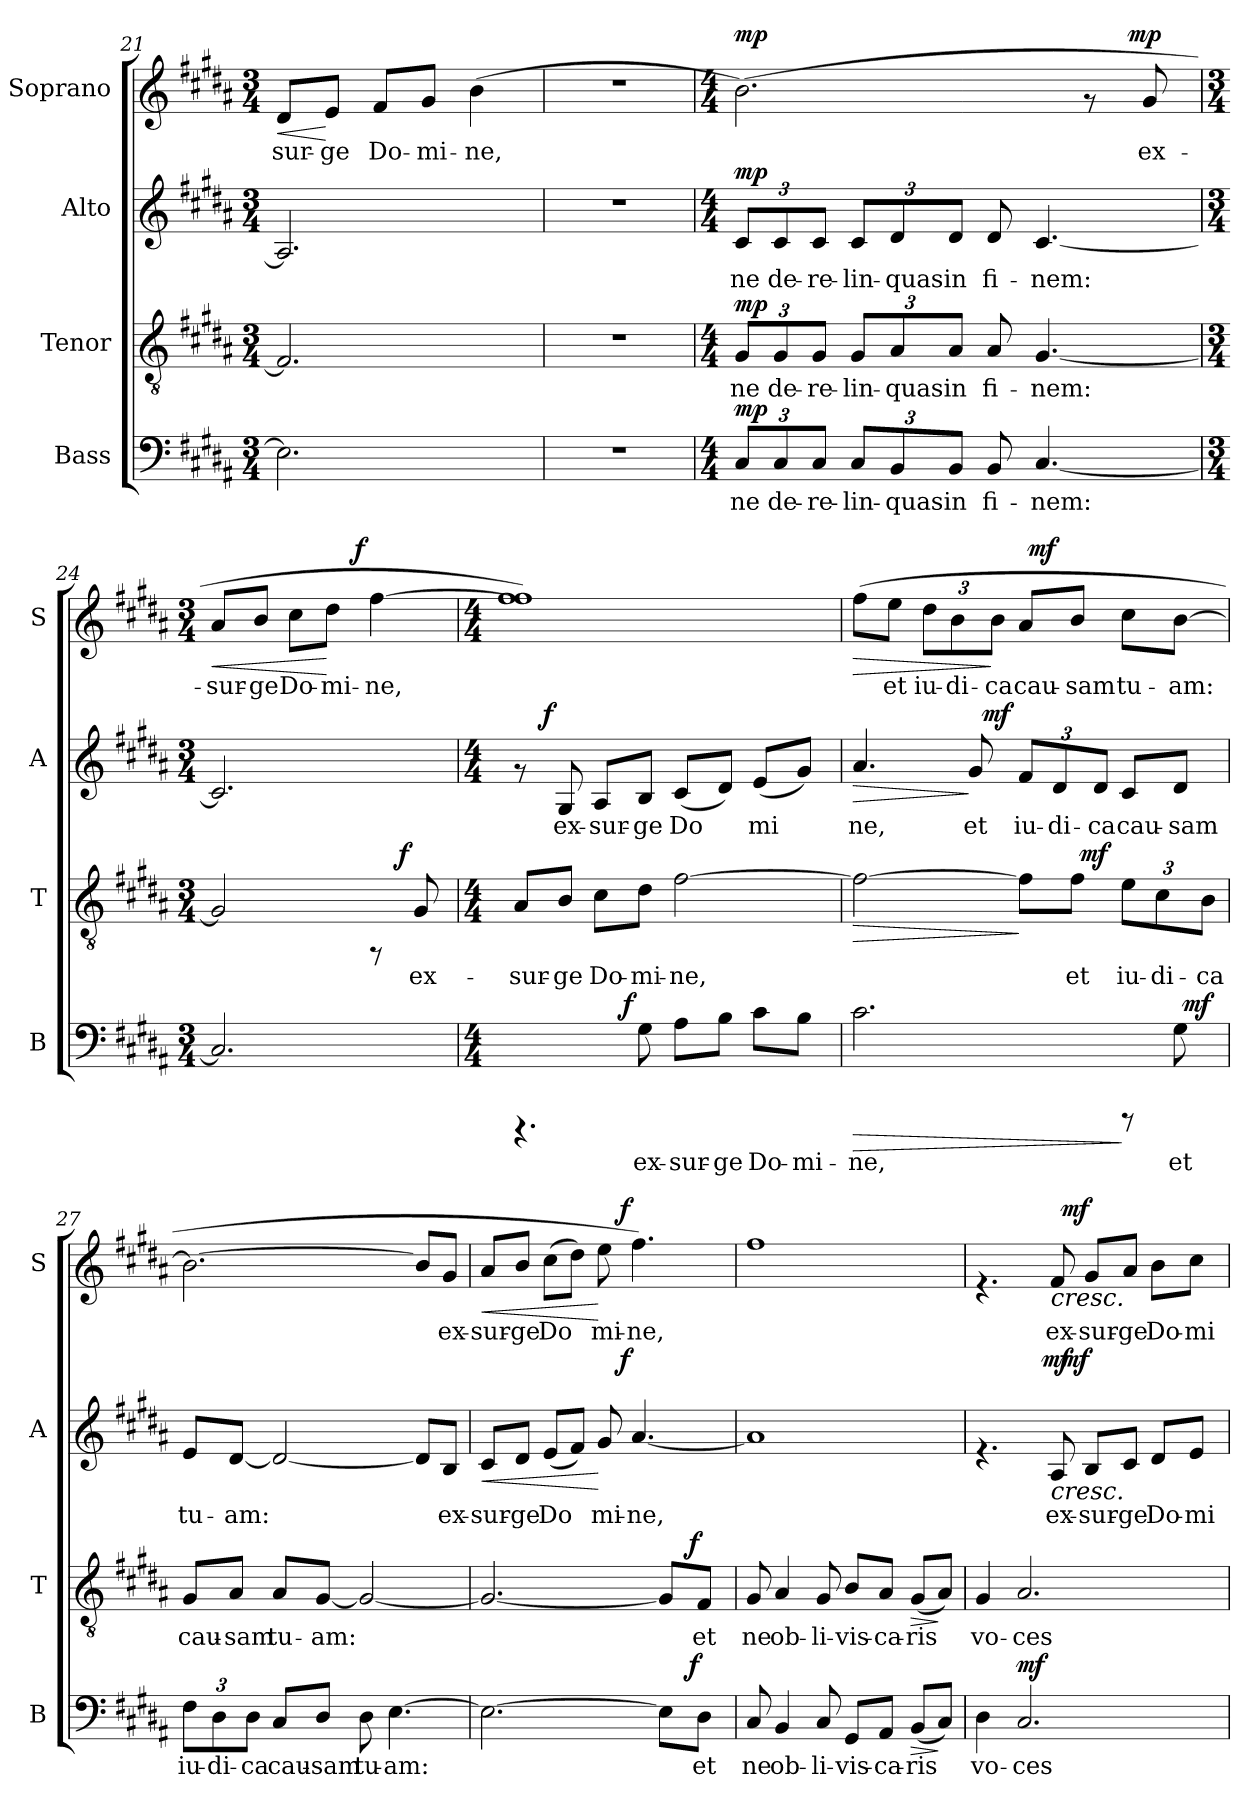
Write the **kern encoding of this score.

**kern	**text	**dynam	**kern	**text	**dynam	**kern	**text	**dynam	**kern	**text	**dynam
*part4	*part4	*part4	*part3	*part3	*part3	*part2	*part2	*part2	*part1	*part1	*part1
*staff4	*staff4	*staff4	*staff3	*staff3	*staff3	*staff2	*staff2	*staff2	*staff1	*staff1	*staff1
*I"Bass	*	*	*I"Tenor	*	*	*I"Alto	*	*	*I"Soprano	*	*
*I'B	*	*	*I'T	*	*	*I'A	*	*	*I'S	*	*
*clefF4	*	*	*clefGv2	*	*	*clefG2	*	*	*clefG2	*	*
*k[f#c#g#d#a#]	*	*	*k[f#c#g#d#a#]	*	*	*k[f#c#g#d#a#]	*	*	*k[f#c#g#d#a#]	*	*
*B:	*	*	*B:	*	*	*B:	*	*	*B:	*	*
*M3/4	*	*	*M3/4	*	*	*M3/4	*	*	*M3/4	*	*
=21	=21	=21	=21	=21	=21	=21	=21	=21	=21	=21	=21
!	!LO:LY:b:cj	!	!	!LO:LY:b:cj	!	!	!LO:LY:b:cj	!	!	!LO:LY:b:cj	!LO:HP:b
2.E\]	.	.	2.F#/]	.	.	2.A#/]	.	.	8d#/L	-sur-	<
!	!	!	!	!	!	!	!	!	!	!LO:LY:b:cj	!
.	.	.	.	.	.	.	.	.	8e/J	-ge	[
!	!	!	!	!	!	!	!	!	!	!LO:LY:b:cj	!
.	.	.	.	.	.	.	.	.	8f#/L	Do-	.
!	!	!	!	!	!	!	!	!	!	!LO:LY:b:cj	!
.	.	.	.	.	.	.	.	.	8g#/J	-mi-	.
!	!	!	!	!	!	!	!	!	!	!LO:LY:b:cj	!
.	.	.	.	.	.	.	.	.	(>4b\	-ne,	.
=22	=22	=22	=22	=22	=22	=22	=22	=22	=22	=22	=22
2.r	.	.	2.r	.	.	2.r	.	.	2.r	.	.
!!LO:PB:g=z
=23	=23	=23	=23	=23	=23	=23	=23	=23	=23	=23	=23
*M4/4	*	*	*M4/4	*	*	*M4/4	*	*	*M4/4	*	*
*Xbrackettup	*	*	*	*	*	*	*	*	*	*	*
!	!LO:LY:b:cj	!	!	!	!	!	!	!	!	!	!
*	*	*	*Xbrackettup	*	*	*	*	*	*	*	*
!	!	!	!	!LO:LY:b:cj	!	!	!	!	!	!	!
*	*	*	*	*	*	*Xbrackettup	*	*	*	*	*
!	!	!LO:DY:a	!	!	!LO:DY:a	!	!LO:LY:b:cj	!LO:DY:a	!	!LO:LY:b:cj	!LO:DY:a
*	*	*	*	*	*	*	*	*	*^	*	*
12C#/L	ne	mp	12G#/L	ne	mp	12c#/L	ne	mp	(<2.b\)	2ryy	.	mp
!	!LO:LY:b:cj	!	!	!LO:LY:b:cj	!	!	!LO:LY:b:cj	!	!	!	!	!
12C#/	de-	.	12G#/	de-	.	12c#/	de-	.	.	.	.	.
!	!LO:LY:b:cj	!	!	!LO:LY:b:cj	!	!	!LO:LY:b:cj	!	!	!	!	!
12C#/J	-re-	.	12G#/J	-re-	.	12c#/J	-re-	.	.	.	.	.
!	!LO:LY:b:cj	!	!	!LO:LY:b:cj	!	!	!LO:LY:b:cj	!	!	!	!	!
12C#/L	-lin-	.	12G#/L	-lin-	.	12c#/L	-lin-	.	.	.	.	.
!	!LO:LY:b:cj	!	!	!LO:LY:b:cj	!	!	!LO:LY:b:cj	!	!	!	!	!
12BB/	-quas	.	12A#/	-quas	.	12d#/	-quas	.	.	.	.	.
!	!LO:LY:b:cj	!	!	!LO:LY:b:cj	!	!	!LO:LY:b:cj	!	!	!	!	!
12BB/J	in	.	12A#/J	in	.	12d#/J	in	.	.	.	.	.
!	!LO:LY:b:cj	!	!	!LO:LY:b:cj	!	!	!LO:LY:b:cj	!	!	!	!	!
8BB/	fi-	.	8A#/	fi-	.	8d#/	fi-	.	.	4ryy	.	.
!	!LO:LY:b:cj	!	!	!LO:LY:b:cj	!	!	!LO:LY:b:cj	!	!	!	!	!
[<4.C#/	-nem:	.	[<4.G#/	-nem:	.	[<4.c#/	-nem:	.	.	.	.	.
.	.	.	.	.	.	.	.	.	8rf	16..ryy	.	.
!	!	!	!	!	!	!	!	!	!	!	!	!LO:DY:a
.	.	.	.	.	.	.	.	.	.	8ryy	.	mp
!	!	!	!	!	!	!	!	!	!	!	!LO:LY:b:cj	!
.	.	.	.	.	.	.	.	.	8g#/	.	ex-	.
.	.	.	.	.	.	.	.	.	.	64ryy	.	.
=24	=24	=24	=24	=24	=24	=24	=24	=24	=24	=24	=24	=24
*M3/4	*	*	*M3/4	*	*	*M3/4	*	*	*M3/4	*	*	*
!	!LO:LY:b:cj	!	!	!LO:LY:b:cj	!	!	!LO:LY:b:cj	!	!	!	!LO:LY:b:cj	!LO:HP:b
*	*	*	*^	*	*	*	*	*	*	*	*	*
2.C#/]	.	.	2G#/]	2ryy	.	.	2.c#/]	.	.	8a#/L	4...ryy	-sur-	<
!	!	!	!	!	!	!	!	!	!	!	!	!LO:LY:b:cj	!
.	.	.	.	.	.	.	.	.	.	8b/J	.	-ge	.
!	!	!	!	!	!	!	!	!	!	!	!	!LO:LY:b:cj	!
.	.	.	.	.	.	.	.	.	.	8cc#\L	.	Do-	.
!	!	!	!	!	!	!	!	!	!	!	!	!LO:LY:b:cj	!
.	.	.	.	.	.	.	.	.	.	8dd#\J	.	-mi-	[
!	!	!	!	!	!	!	!	!	!	!	!	!	!LO:DY:a
.	.	.	.	.	.	.	.	.	.	.	4ryy	.	f
!	!	!	!	!	!	!	!	!	!	!	!	!LO:LY:b:cj	!
.	.	.	8rFF	16.ryy	.	.	.	.	.	[>4ff#\	.	-ne,	.
!	!	!	!	!	!	!LO:DY:a	!	!	!	!	!	!	!
.	.	.	.	8ryy	.	f	.	.	.	.	.	.	.
!	!	!	!	!	!LO:LY:b:cj	!	!	!	!	!	!	!	!
.	.	.	8G#/	.	ex-	.	.	.	.	.	.	.	.
.	.	.	.	32ryy	.	.	.	.	.	.	32ryy	.	.
*	*	*	*v	*v	*	*	*	*	*	*v	*v	*	*
=25	=25	=25	=25	=25	=25	=25	=25	=25	=25	=25	=25
*M4/4	*	*	*M4/4	*	*	*M4/4	*	*	*M4/4	*	*
*	*	*	*^	*	*	*	*	*	*^	*	*
!	!	!	!	!	!LO:LY:b:cj	!	!	!	!	!	!	!LO:LY:b:cj	!
*^	*	*	*v	*v	*	*	*^	*	*	*v	*v	*	*
4.rCCC	4ryy	.	.	8A#/L	-sur-	.	8rf	16.ryy	.	.	1ff# 1ff#])	.	.
!	!	!	!	!	!	!	!	!	!	!LO:DY:a	!	!	!
.	.	.	.	.	.	.	.	2ryy	.	f	.	.	.
!	!	!	!	!	!LO:LY:b:cj	!	!	!	!LO:LY:b:cj	!	!	!	!
.	.	.	.	8B/J	-ge	.	8G#/	.	ex-	.	.	.	.
!	!	!	!	!	!LO:LY:b:cj	!	!	!	!LO:LY:b:cj	!	!	!	!
.	16.ryy	.	.	8c#\L	Do-	.	8A#/L	.	-sur-	.	.	.	.
!	!	!	!LO:DY:a	!	!	!	!	!	!	!	!	!	!
.	2ryy	.	f	.	.	.	.	.	.	.	.	.	.
!	!	!LO:LY:b:cj	!	!	!LO:LY:b:cj	!	!	!	!LO:LY:b:cj	!	!	!	!
8G#\	.	ex-	.	8d#\J	-mi-	.	8B/J	.	-ge	.	.	.	.
!	!	!LO:LY:b:cj	!	!	!LO:LY:b:cj	!	!	!	!LO:LY:b:cj	!	!	!	!
8A#\L	.	-sur-	.	[>2f#\	-ne,	.	(<8c#/L	.	Do-	.	.	.	.
.	.	.	.	.	.	.	.	4ryy	.	.	.	.	.
!	!	!LO:LY:b:cj	!	!	!	!	!	!	!LO:LY:b:cj	!	!	!	!
8B\J	.	-ge	.	.	.	.	8d#/J)	.	--	.	.	.	.
!	!	!LO:LY:b:cj	!	!	!	!	!	!	!LO:LY:b:cj	!	!	!	!
8c#\L	.	Do-	.	.	.	.	(<8e/L	.	-mi-	.	.	.	.
.	8ryy	.	.	.	.	.	.	8ryy	.	.	.	.	.
!	!	!LO:LY:b:cj	!	!	!	!	!	!	!LO:LY:b:cj	!	!	!	!
8B\J	.	-mi-	.	.	.	.	8g#/J)	.	--	.	.	.	.
.	32ryy	.	.	.	.	.	.	32ryy	.	.	.	.	.
!!LO:PB:g=z
=26	=26	=26	=26	=26	=26	=26	=26	=26	=26	=26	=26	=26	=26
!	!	!LO:LY:b:cj	!LO:HP:b	!	!LO:LY:b:cj	!LO:HP:b	!	!	!LO:LY:b:cj	!LO:HP:b	!	!LO:LY:b:cj	!LO:HP:b
*	*	*	*	*^	*	*	*	*	*	*	*^	*	*
2.c#\	2ryy	-ne,	>	2f#\_>	2ryy	.	>	4.a#/	4ryy	-ne,	>	(<8ff#\L	2ryy	.	>
!	!	!	!	!	!	!	!	!	!	!	!	!	!	!LO:LY:b:cj	!
.	.	.	.	.	.	.	.	.	.	.	.	8ee\J	.	et	.
*	*	*	*	*	*	*	*	*	*	*	*	*Xbrackettup	*	*	*
!	!	!	!	!	!	!	!	!	!	!	!	!	!	!LO:LY:b:cj	!
.	.	.	.	.	.	.	.	.	8ryy	.	.	12dd#\L	.	iu-	.
!	!	!	!	!	!	!	!	!	!	!	!	!	!	!LO:LY:b:cj	!
.	.	.	.	.	.	.	.	.	.	.	.	12b\	.	-di-	.
!	!	!	!	!	!	!	!	!	!	!LO:LY:b:cj	!	!	!	!	!
.	.	.	.	.	.	.	.	8g#/	32ryy	et	]	.	.	.	.
!	!	!	!	!	!	!	!	!	!	!	!LO:DY:a	!	!	!	!
.	.	.	.	.	.	.	.	.	2ryy	.	mf	.	.	.	.
!	!	!	!	!	!	!	!	!	!	!	!	!	!	!LO:LY:b:cj	!
.	.	.	.	.	.	.	.	.	.	.	.	12b\J	.	-ca	]
!	!	!	!	!	!	!LO:LY:b:cj	!	!	!	!LO:LY:b:cj	!	!	!	!LO:LY:b:cj	!
.	4ryy	.	.	8f#\L]	8ryy	.	]	12f#/L	.	iu-	.	8a#/L	64ryy	cau-	.
!	!	!	!	!	!	!	!	!	!	!	!	!	!	!	!LO:DY:a
.	.	.	.	.	.	.	.	.	.	.	.	.	4ryy	.	mf
!	!	!	!	!	!	!	!	!	!	!LO:LY:b:cj	!	!	!	!	!
.	.	.	.	.	.	.	.	12d#/	.	-di-	.	.	.	.	.
!	!	!	!	!	!	!LO:LY:b:cj	!	!	!	!	!	!	!	!LO:LY:b:cj	!
.	.	.	.	8f#\J	64ryy	et	.	.	.	.	.	8b/J	.	-sam	.
!	!	!	!	!	!	!	!LO:DY:a	!	!	!	!	!	!	!	!
.	.	.	.	.	4ryy	.	mf	.	.	.	.	.	.	.	.
!	!	!	!	!	!	!	!	!	!	!LO:LY:b:cj	!	!	!	!	!
.	.	.	.	.	.	.	.	12d#/J	.	-ca	.	.	.	.	.
!	!	!	!	!	!	!LO:LY:b:cj	!	!	!	!LO:LY:b:cj	!	!	!	!LO:LY:b:cj	!
8rCCC	8ryy	.	]	12e\L	.	iu-	.	8c#/L	.	cau-	.	8cc#\L	.	tu-	.
.	.	.	.	.	.	.	.	.	.	.	.	.	8...ryy	.	.
!	!	!	!	!	!	!LO:LY:b:cj	!	!	!	!	!	!	!	!	!
.	.	.	.	12c#\	.	-di-	.	.	.	.	.	.	.	.	.
!	!	!LO:LY:b:cj	!	!	!	!	!	!	!	!LO:LY:b:cj	!	!	!	!LO:LY:b:cj	!
8G#\	64ryy	et	.	.	.	.	.	8d#/J	.	-sam	.	[>8b\J	.	-am:	.
!	!	!	!LO:DY:a	!	!	!	!	!	!	!	!	!	!	!	!
.	16..ryy	.	mf	.	16..ryy	.	.	.	.	.	.	.	.	.	.
.	.	.	.	.	.	.	.	.	16.ryy	.	.	.	.	.	.
!	!	!	!	!	!	!LO:LY:b:cj	!	!	!	!	!	!	!	!	!
.	.	.	.	12B\J	.	-ca	.	.	.	.	.	.	.	.	.
=27	=27	=27	=27	=27	=27	=27	=27	=27	=27	=27	=27	=27	=27	=27	=27
!	!	!LO:LY:b:cj	!	!	!	!LO:LY:b:cj	!	!	!	!LO:LY:b:cj	!	!	!	!LO:LY:b:cj	!
*v	*v	*	*	*	*	*	*	*v	*v	*	*	*v	*v	*	*
*	*	*	*v	*v	*	*	*	*	*	*	*	*
12F#\L	iu-	.	8G#/L	cau-	.	8e/L	tu-	.	2.b\_>	.	.
!	!LO:LY:b:cj	!	!	!	!	!	!	!	!	!	!
12D#\	-di-	.	.	.	.	.	.	.	.	.	.
!	!	!	!	!LO:LY:b:cj	!	!	!LO:LY:b:cj	!	!	!	!
.	.	.	8A#/J	-sam	.	[<8d#/J	-am:	.	.	.	.
!	!LO:LY:b:cj	!	!	!	!	!	!	!	!	!	!
12D#\J	-ca	.	.	.	.	.	.	.	.	.	.
!	!LO:LY:b:cj	!	!	!LO:LY:b:cj	!	!	!LO:LY:b:cj	!	!	!	!
8C#/L	cau-	.	8A#/L	tu-	.	2d#/_<	.	.	.	.	.
!	!LO:LY:b:cj	!	!	!LO:LY:b:cj	!	!	!	!	!	!	!
8D#/J	-sam	.	[<8G#/J	-am:	.	.	.	.	.	.	.
!	!LO:LY:b:cj	!	!	!LO:LY:b:cj	!	!	!	!	!	!	!
8D#\	tu-	.	2G#/_<	.	.	.	.	.	.	.	.
!	!LO:LY:b:cj	!	!	!	!	!	!	!	!	!	!
[>4.E\	-am:	.	.	.	.	.	.	.	.	.	.
!	!	!	!	!	!	!	!LO:LY:b:cj	!	!	!LO:LY:b:cj	!
.	.	.	.	.	.	8d#/L]	.	.	8b/L]	.	.
!	!	!	!	!	!	!	!LO:LY:b:cj	!	!	!LO:LY:b:cj	!
.	.	.	.	.	.	8B/J	ex-	.	8g#/J	ex-	.
=28	=28	=28	=28	=28	=28	=28	=28	=28	=28	=28	=28
!	!LO:LY:b:cj	!	!	!LO:LY:b:cj	!	!	!LO:LY:b:cj	!LO:HP:b	!	!LO:LY:b:cj	!LO:HP:b
*^	*	*	*^	*	*	*^	*	*	*^	*	*
2.E\_>	2ryy	.	.	2.G#/_<	2ryy	.	.	8c#/L	2ryy	-sur-	<	8a#/L	2ryy	-sur-	<
!	!	!	!	!	!	!	!	!	!	!LO:LY:b:cj	!	!	!	!LO:LY:b:cj	!
.	.	.	.	.	.	.	.	8d#/J	.	-ge	.	8b/J	.	-ge	.
!	!	!	!	!	!	!	!	!	!	!LO:LY:b:cj	!	!	!	!LO:LY:b:cj	!
.	.	.	.	.	.	.	.	(<8e/L	.	Do-	.	(>8cc#\L	.	Do-	.
!	!	!	!	!	!	!	!	!	!	!LO:LY:b:cj	!	!	!	!LO:LY:b:cj	!
.	.	.	.	.	.	.	.	8f#/J)	.	--	.	8dd#\J)	.	--	.
!	!	!	!	!	!	!	!	!	!	!LO:LY:b:cj	!	!	!	!LO:LY:b:cj	!
.	4ryy	.	.	.	4ryy	.	.	8g#/	16.ryy	-mi-	[	8ee\	16.ryy	-mi-	[
!	!	!	!	!	!	!	!	!	!	!	!LO:DY:a	!	!	!	!LO:DY:a
.	.	.	.	.	.	.	.	.	4ryy	.	f	.	4ryy	.	f
!	!	!	!	!	!	!	!	!	!	!LO:LY:b:cj	!	!	!	!LO:LY:b:cj	!
.	.	.	.	.	.	.	.	[<4.a#/	.	-ne,	.	4.ff#\)	.	-ne,	.
!	!	!LO:LY:b:cj	!	!	!	!LO:LY:b:cj	!	!	!	!	!	!	!	!	!
8E\L]	16..ryy	.	.	8G#/L]	16..ryy	.	.	.	.	.	.	.	.	.	.
.	.	.	.	.	.	.	.	.	8ryy	.	.	.	8ryy	.	.
!	!	!	!LO:DY:a	!	!	!	!LO:DY:a	!	!	!	!	!	!	!	!
.	8ryy	.	f	.	8ryy	.	f	.	.	.	.	.	.	.	.
!	!	!LO:LY:b:cj	!	!	!	!LO:LY:b:cj	!	!	!	!	!	!	!	!	!
8D#\J	.	et	.	8F#/J	.	et	.	.	.	.	.	.	.	.	.
.	.	.	.	.	.	.	.	.	32ryy	.	.	.	32ryy	.	.
.	64ryy	.	.	.	64ryy	.	.	.	.	.	.	.	.	.	.
!!LO:LB:g=z
=29	=29	=29	=29	=29	=29	=29	=29	=29	=29	=29	=29	=29	=29	=29	=29
!	!	!LO:LY:b:cj	!	!	!	!LO:LY:b:cj	!	!	!	!LO:LY:b:cj	!	!	!	!LO:LY:b:cj	!
*v	*v	*	*	*	*	*	*	*v	*v	*	*	*v	*v	*	*
*	*	*	*v	*v	*	*	*	*	*	*	*	*
8C#/	ne	.	8G#/	ne	.	1a#]	.	.	1ff#	.	.
!	!LO:LY:b:cj	!	!	!LO:LY:b:cj	!	!	!	!	!	!	!
4BB/	ob-	.	4A#/	ob-	.	.	.	.	.	.	.
!	!LO:LY:b:cj	!	!	!LO:LY:b:cj	!	!	!	!	!	!	!
8C#/	-li-	.	8G#/	-li-	.	.	.	.	.	.	.
!	!LO:LY:b:cj	!	!	!LO:LY:b:cj	!	!	!	!	!	!	!
8GG#/L	-vis-	.	8B/L	-vis-	.	.	.	.	.	.	.
!	!LO:LY:b:cj	!	!	!LO:LY:b:cj	!	!	!	!	!	!	!
8AA#/J	-ca-	.	8A#/J	-ca-	.	.	.	.	.	.	.
!	!LO:LY:b:cj	!LO:HP:b	!	!LO:LY:b:cj	!LO:HP:b	!	!	!	!	!	!
(<8BB/L	-ris	>	(<8G#/L	-ris	>	.	.	.	.	.	.
!	!LO:LY:b:cj	!	!	!LO:LY:b:cj	!	!	!	!	!	!	!
8C#/J)	.	]	8A#/J)	.	]	.	.	.	.	.	.
=30	=30	=30	=30	=30	=30	=30	=30	=30	=30	=30	=30
!	!LO:LY:b:cj	!	!	!LO:LY:b:cj	!	!	!	!	!	!	!
*	*	*	*	*	*	*^	*	*	*^	*	*
*	*	*	*	*	*	*	*^	*	*	*	*	*	*
4D#\	vo-	.	4G#/	vo-	.	4.rf	4ryy	4ryy	.	.	4.rf	4ryy	.	.
!	!LO:LY:b:cj	!LO:DY:a	!	!LO:LY:b:cj	!	!	!	!	!	!	!	!	!	!
2.C#/	-ces	mf	2.A#/	-ces	.	.	16..ryy	8ryy	.	.	.	8ryy	.	.
!	!	!	!	!	!	!	!	!	!	!LO:DY:b	!	!	!	!
.	.	.	.	.	.	.	2ryy	.	.	mf	.	.	.	.
!	!	!	!	!	!	!	!	!	!LO:LY:b:cj	!LO:HP:b	!	!	!LO:LY:b:cj	!LO:HP:b
.	.	.	.	.	.	8A#/	.	32ryy	ex-	<	8f#/	32ryy	ex-	<
!	!	!	!	!	!	!	!	!	!	!LO:DY:a	!	!	!	!LO:DY:a
.	.	.	.	.	.	.	.	2ryy	.	mf	.	2ryy	.	mf
!	!	!	!	!	!	!	!	!	!LO:LY:b:cj	!	!	!	!LO:LY:b:cj	!
.	.	.	.	.	.	8B/L	.	.	-sur-	[	8g#/L	.	-sur-	.
!	!	!	!	!	!	!	!	!	!LO:LY:b:cj	!	!	!	!LO:LY:b:cj	!
.	.	.	.	.	.	8c#/J	.	.	-ge	.	8a#/J	.	-ge	.
!	!	!	!	!	!	!	!	!	!LO:LY:b:cj	!	!	!	!LO:LY:b:cj	!
.	.	.	.	.	.	8d#/L	.	.	Do-	.	8b\L	.	Do-	.
.	.	.	.	.	.	.	8ryy	.	.	.	.	.	.	.
!	!	!	!	!	!	!	!	!	!LO:LY:b:cj	!	!	!	!LO:LY:b:cj	!
.	.	.	.	.	.	8e/J	.	.	-mi	.	8cc#\J	.	-mi	[
.	.	.	.	.	.	.	.	16.ryy	.	.	.	16.ryy	.	.
.	.	.	.	.	.	.	64ryy	.	.	.	.	.	.	.
*	*	*	*	*	*	*v	*v	*v	*	*	*	*	*	*
*	*	*	*	*	*	*	*	*	*v	*v	*	*
=	=	=	=	=	=	=	=	=	=	=	=
*-	*-	*-	*-	*-	*-	*-	*-	*-	*-	*-	*-
